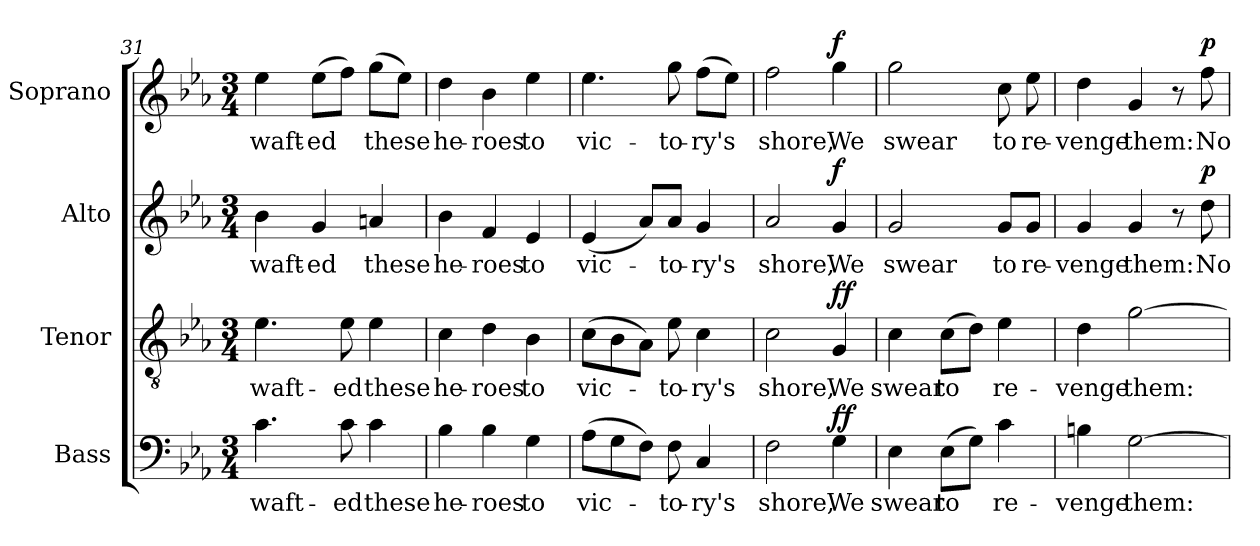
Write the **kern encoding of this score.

**kern	**text	**dynam	**kern	**text	**dynam	**kern	**text	**dynam	**kern	**text	**dynam
*part4	*part4	*part4	*part3	*part3	*part3	*part2	*part2	*part2	*part1	*part1	*part1
*staff4	*staff4	*staff4	*staff3	*staff3	*staff3	*staff2	*staff2	*staff2	*staff1	*staff1	*staff1
*I"Bass	*	*	*I"Tenor	*	*	*I"Alto	*	*	*I"Soprano	*	*
*I'B.	*	*	*I'T.	*	*	*I'A.	*	*	*I'S.	*	*
*clefF4	*	*	*clefGv2	*	*	*clefG2	*	*	*clefG2	*	*
*	*	*	*ITrd7c12	*	*	*	*	*	*	*	*
*k[b-e-a-]	*	*	*k[b-e-a-]	*	*	*k[b-e-a-]	*	*	*k[b-e-a-]	*	*
*E-:	*	*	*E-:	*	*	*E-:	*	*	*E-:	*	*
*M3/4	*	*	*M3/4	*	*	*M3/4	*	*	*M3/4	*	*
=31	=31	=31	=31	=31	=31	=31	=31	=31	=31	=31	=31
!	!LO:LY:b:color=#000000	!	!	!	!	!	!	!	!	!	!
!	!	!	!	!LO:LY:b:color=#000000	!	!	!	!	!	!	!
!	!	!	!	!	!	!	!LO:LY:b:color=#000000	!	!	!	!
!	!	!	!	!	!	!	!	!	!	!LO:LY:b:color=#000000	!
4.ci\	waft-	.	4.E-i\	waft-	.	4b-i\	waft-	.	4ee-i\	waft-	.
!	!	!	!	!	!	!	!LO:LY:b:color=#000000	!	!	!	!
!	!	!	!	!	!	!	!	!	!	!LO:LY:b:color=#000000	!
.	.	.	.	.	.	4gi/	-ed	.	(8ee-i\L	-ed	.
!	!LO:LY:b:color=#000000	!	!	!	!	!	!	!	!	!	!
!	!	!	!	!LO:LY:b:color=#000000	!	!	!	!	!	!	!
8ci\	-ed	.	8E-i\	-ed	.	.	.	.	8ffi\J)	.	.
!	!LO:LY:b:color=#000000	!	!	!	!	!	!	!	!	!	!
!	!	!	!	!LO:LY:b:color=#000000	!	!	!	!	!	!	!
!	!	!	!	!	!	!	!LO:LY:b:color=#000000	!	!	!	!
!	!	!	!	!	!	!	!	!	!	!LO:LY:b:color=#000000	!
4ci\	these	.	4E-i\	these	.	4ani/	these	.	(8ggi\L	these	.
.	.	.	.	.	.	.	.	.	8ee-i\J)	.	.
=32	=32	=32	=32	=32	=32	=32	=32	=32	=32	=32	=32
!	!LO:LY:b:color=#000000	!	!	!	!	!	!	!	!	!	!
!	!	!	!	!LO:LY:b:color=#000000	!	!	!	!	!	!	!
!	!	!	!	!	!	!	!LO:LY:b:color=#000000	!	!	!	!
!	!	!	!	!	!	!	!	!	!	!LO:LY:b:color=#000000	!
4B-i\	he-	.	4Ci\	he-	.	4b-i\	he-	.	4ddi\	he-	.
!	!LO:LY:b:color=#000000	!	!	!	!	!	!	!	!	!	!
!	!	!	!	!LO:LY:b:color=#000000	!	!	!	!	!	!	!
!	!	!	!	!	!	!	!LO:LY:b:color=#000000	!	!	!	!
!	!	!	!	!	!	!	!	!	!	!LO:LY:b:color=#000000	!
4B-i\	-roes	.	4Di\	-roes	.	4fi/	-roes	.	4b-i\	-roes	.
!	!LO:LY:b:color=#000000	!	!	!	!	!	!	!	!	!	!
!	!	!	!	!LO:LY:b:color=#000000	!	!	!	!	!	!	!
!	!	!	!	!	!	!	!LO:LY:b:color=#000000	!	!	!	!
!	!	!	!	!	!	!	!	!	!	!LO:LY:b:color=#000000	!
4Gi\	to	.	4BB-i\	to	.	4e-i/	to	.	4ee-i\	to	.
=33	=33	=33	=33	=33	=33	=33	=33	=33	=33	=33	=33
!	!LO:LY:b:color=#000000	!	!	!	!	!	!	!	!	!	!
!	!	!	!	!LO:LY:b:color=#000000	!	!	!	!	!	!	!
!	!	!	!	!	!	!	!LO:LY:b:color=#000000	!	!	!	!
!	!	!	!	!	!	!	!	!	!	!LO:LY:b:color=#000000	!
(8A-i\L	vic-	.	(8Ci\L	vic-	.	(4e-i/	vic-	.	4.ee-i\	vic-	.
8Gi\	.	.	8BB-i\	.	.	.	.	.	.	.	.
8Fi\J)	.	.	8AA-i\J)	.	.	8a-i/L)	.	.	.	.	.
!	!LO:LY:b:color=#000000	!	!	!	!	!	!	!	!	!	!
!	!	!	!	!LO:LY:b:color=#000000	!	!	!	!	!	!	!
!	!	!	!	!	!	!	!LO:LY:b:color=#000000	!	!	!	!
!	!	!	!	!	!	!	!	!	!	!LO:LY:b:color=#000000	!
8Fi\	-to-	.	8E-i\	-to-	.	8a-i/J	-to-	.	8ggi\	-to-	.
!	!LO:LY:b:color=#000000	!	!	!	!	!	!	!	!	!	!
!	!	!	!	!LO:LY:b:color=#000000	!	!	!	!	!	!	!
!	!	!	!	!	!	!	!LO:LY:b:color=#000000	!	!	!	!
!	!	!	!	!	!	!	!	!	!	!LO:LY:b:color=#000000	!
4Ci/	-ry's	.	4Ci\	-ry's	.	4gi/	-ry's	.	(8ffi\L	-ry's	.
.	.	.	.	.	.	.	.	.	8ee-i\J)	.	.
!!LO:LB:g=z
=34	=34	=34	=34	=34	=34	=34	=34	=34	=34	=34	=34
!	!LO:LY:b:color=#000000	!	!	!	!	!	!	!	!	!	!
!	!	!	!	!LO:LY:b:color=#000000	!	!	!	!	!	!	!
!	!	!	!	!	!	!	!LO:LY:b:color=#000000	!	!	!	!
!	!	!	!	!	!	!	!	!	!	!LO:LY:b:color=#000000	!
2Fi\	shore,	.	2Ci\	shore,	.	2a-i/	shore,	.	2ffi\	shore,	.
!	!LO:LY:b:color=#000000	!	!	!	!	!	!	!	!	!	!
!	!	!	!	!LO:LY:b:color=#000000	!	!	!	!	!	!	!
!	!	!	!	!	!	!	!LO:LY:b:color=#000000	!	!	!	!
!	!	!	!	!	!	!	!	!	!	!LO:LY:b:color=#000000	!
4Gi\	We	ff	4GGi/	We	ff	4gi/	We	f	4ggi\	We	f
=35	=35	=35	=35	=35	=35	=35	=35	=35	=35	=35	=35
!	!LO:LY:b:color=#000000	!	!	!	!	!	!	!	!	!	!
!	!	!	!	!LO:LY:b:color=#000000	!	!	!	!	!	!	!
!	!	!	!	!	!	!	!LO:LY:b:color=#000000	!	!	!	!
!	!	!	!	!	!	!	!	!	!	!LO:LY:b:color=#000000	!
4E-i\	swear	.	4Ci\	swear	.	2gi/	swear	.	2ggi\	swear	.
!	!LO:LY:b:color=#000000	!	!	!	!	!	!	!	!	!	!
!	!	!	!	!LO:LY:b:color=#000000	!	!	!	!	!	!	!
(8E-i\L	to	.	(8Ci\L	to	.	.	.	.	.	.	.
8Gi\J)	.	.	8Di\J)	.	.	.	.	.	.	.	.
!	!LO:LY:b:color=#000000	!	!	!	!	!	!	!	!	!	!
!	!	!	!	!LO:LY:b:color=#000000	!	!	!	!	!	!	!
!	!	!	!	!	!	!	!LO:LY:b:color=#000000	!	!	!	!
!	!	!	!	!	!	!	!	!	!	!LO:LY:b:color=#000000	!
4ci\	re-	.	4E-i\	re-	.	8gi/L	to	.	8cci\	to	.
!	!	!	!	!	!	!	!LO:LY:b:color=#000000	!	!	!	!
!	!	!	!	!	!	!	!	!	!	!LO:LY:b:color=#000000	!
.	.	.	.	.	.	8gi/J	re-	.	8ee-i\	re-	.
=36	=36	=36	=36	=36	=36	=36	=36	=36	=36	=36	=36
!	!LO:LY:b:color=#000000	!	!	!	!	!	!	!	!	!	!
!	!	!	!	!LO:LY:b:color=#000000	!	!	!	!	!	!	!
!	!	!	!	!	!	!	!LO:LY:b:color=#000000	!	!	!	!
!	!	!	!	!	!	!	!	!	!	!LO:LY:b:color=#000000	!
4Bni\	-venge	.	4Di\	-venge	.	4gi/	-venge	.	4ddi\	-venge	.
!	!LO:LY:b:color=#000000	!	!	!	!	!	!	!	!	!	!
!	!	!	!	!LO:LY:b:color=#000000	!	!	!	!	!	!	!
!	!	!	!	!	!	!	!LO:LY:b:color=#000000	!	!	!	!
!	!	!	!	!	!	!	!	!	!	!LO:LY:b:color=#000000	!
[2Gi\	them:	.	[2Gi\	them:	.	4gi/	them:	.	4gi/	them:	.
.	.	.	.	.	.	8r	.	.	8r	.	.
!	!	!	!	!	!	!	!LO:LY:b:color=#000000	!	!	!	!
!	!	!	!	!	!	!	!	!	!	!LO:LY:b:color=#000000	!
.	.	.	.	.	.	8ddi\	No	p	8ffi\	No	p
=	=	=	=	=	=	=	=	=	=	=	=
*-	*-	*-	*-	*-	*-	*-	*-	*-	*-	*-	*-
